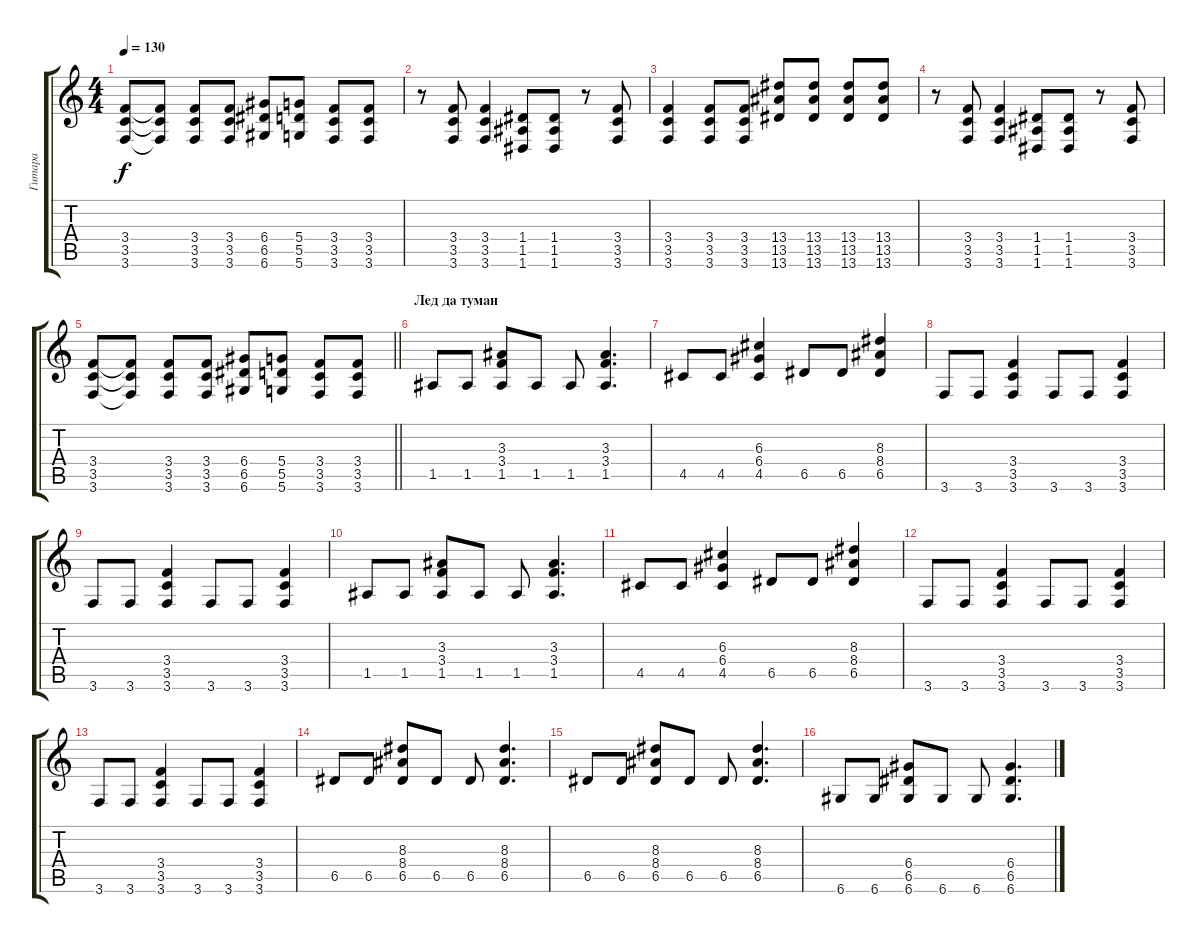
\track ("Гитара" "Гитара") {instrument distortionguitar}
\staff {score tabs}
\tuning (E4 B3 G3 D3 A2 D2) {hide}
\ts (4 4)
\tempo 130
\clef g2
\ks c
(3.4 3.5 3.6).8{dy f} (3.4{t} 3.5{t} 3.6{t}).8 (3.4 3.5 3.6).8 (3.4 3.5 3.6).8 (6.4 6.5 6.6).8 (5.4 5.5 5.6).8 (3.4 3.5 3.6).8 (3.4 3.5 3.6).8 |
r.8 (3.4 3.5 3.6).8 (3.4 3.5 3.6).4 (1.4 1.5 1.6).8 (1.4 1.5 1.6).8 r.8 (3.4 3.5 3.6).8 |
(3.4 3.5 3.6).4 (3.4 3.5 3.6).8 (3.4 3.5 3.6).8 (13.4 13.5 13.6).8 (13.4 13.5 13.6).8 (13.4 13.5 13.6).8 (13.4 13.5 13.6).8 |
r.8 (3.4 3.5 3.6).8 (3.4 3.5 3.6).4 (1.4 1.5 1.6).8 (1.4 1.5 1.6).8 r.8 (3.4 3.5 3.6).8 |
\barLineRight lightlight
(3.4 3.5 3.6).8 (3.4{t} 3.5{t} 3.6{t}).8 (3.4 3.5 3.6).8 (3.4 3.5 3.6).8 (6.4 6.5 6.6).8 (5.4 5.5 5.6).8 (3.4 3.5 3.6).8 (3.4 3.5 3.6).8 |
\section ("" "Лед да туман")
1.5.8 1.5.8 (3.3 3.4 1.5).8 1.5.8 1.5.8 (3.3 3.4 1.5).4{d} |
4.5.8 4.5.8 (6.3 6.4 4.5).4 6.5.8 6.5.8 (8.3 8.4 6.5).4 |
3.6.8 3.6.8 (3.4 3.5 3.6).4 3.6.8 3.6.8 (3.4 3.5 3.6).4 |
3.6.8 3.6.8 (3.4 3.5 3.6).4 3.6.8 3.6.8 (3.4 3.5 3.6).4 |
1.5.8 1.5.8 (3.3 3.4 1.5).8 1.5.8 1.5.8 (3.3 3.4 1.5).4{d} |
4.5.8 4.5.8 (6.3 6.4 4.5).4 6.5.8 6.5.8 (8.3 8.4 6.5).4 |
3.6.8 3.6.8 (3.4 3.5 3.6).4 3.6.8 3.6.8 (3.4 3.5 3.6).4 |
3.6.8 3.6.8 (3.4 3.5 3.6).4 3.6.8 3.6.8 (3.4 3.5 3.6).4 |
6.5.8 6.5.8 (8.3 8.4 6.5).8 6.5.8 6.5.8 (8.3 8.4 6.5).4{d} |
6.5.8 6.5.8 (8.3 8.4 6.5).8 6.5.8 6.5.8 (8.3 8.4 6.5).4{d} |
6.6.8 6.6.8 (6.4 6.5 6.6).8 6.6.8 6.6.8 (6.4 6.5 6.6).4{d}
